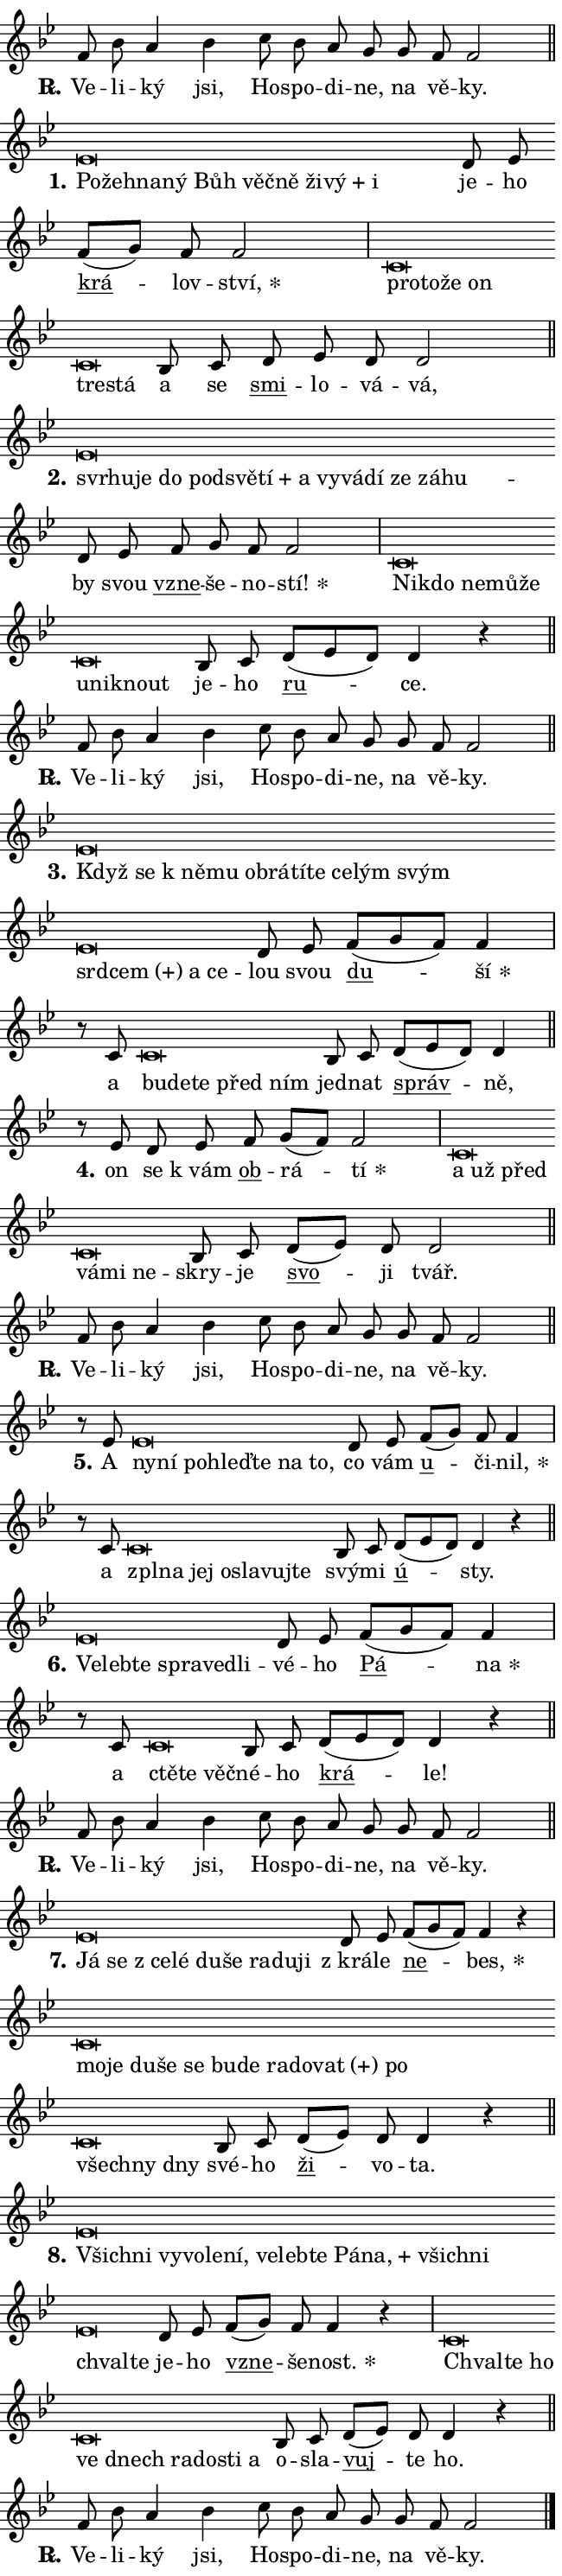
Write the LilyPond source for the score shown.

\version "2.24.0"
\header { tagline = "" }
\paper {
  indent = 0\cm
  top-margin = 0\cm
  right-margin = 0.13\cm % to fit lyric hyphens
  bottom-margin = 0\cm
  left-margin = 0\cm
  paper-width = 11\cm
  page-breaking = #ly:one-page-breaking
  system-system-spacing.basic-distance = #11
  score-system-spacing.basic-distance = #11
  ragged-last = ##f
}


%% Author: Thomas Morley
%% https://lists.gnu.org/archive/html/lilypond-user/2020-05/msg00002.html
#(define (line-position grob)
"Returns position of @var[grob} in current system:
   @code{'start}, if at first time-step
   @code{'end}, if at last time-step
   @code{'middle} otherwise
"
  (let* ((col (ly:item-get-column grob))
         (ln (ly:grob-object col 'left-neighbor))
         (rn (ly:grob-object col 'right-neighbor))
         (col-to-check-left (if (ly:grob? ln) ln col))
         (col-to-check-right (if (ly:grob? rn) rn col))
         (break-dir-left
           (and
             (ly:grob-property col-to-check-left 'non-musical #f)
             (ly:item-break-dir col-to-check-left)))
         (break-dir-right
           (and
             (ly:grob-property col-to-check-right 'non-musical #f)
             (ly:item-break-dir col-to-check-right))))
        (cond ((eqv? 1 break-dir-left) 'start)
              ((eqv? -1 break-dir-right) 'end)
              (else 'middle))))

#(define (tranparent-at-line-position vctor)
  (lambda (grob)
  "Relying on @code{line-position} select the relevant enry from @var{vctor}.
Used to determine transparency,"
    (case (line-position grob)
      ((end) (not (vector-ref vctor 0)))
      ((middle) (not (vector-ref vctor 1)))
      ((start) (not (vector-ref vctor 2))))))

noteHeadBreakVisibility =
#(define-music-function (break-visibility)(vector?)
"Makes @code{NoteHead}s transparent relying on @var{break-visibility}"
#{
  \override NoteHead.transparent =
    #(tranparent-at-line-position break-visibility)
#})

#(define delete-ledgers-for-transparent-note-heads
  (lambda (grob)
    "Reads whether a @code{NoteHead} is transparent.
If so this @code{NoteHead} is removed from @code{'note-heads} from
@var{grob}, which is supposed to be @code{LedgerLineSpanner}.
As a result ledgers are not printed for this @code{NoteHead}"
    (let* ((nhds-array (ly:grob-object grob 'note-heads))
           (nhds-list
             (if (ly:grob-array? nhds-array)
                 (ly:grob-array->list nhds-array)
                 '()))
           ;; Relies on the transparent-property being done before
           ;; Staff.LedgerLineSpanner.after-line-breaking is executed.
           ;; This is fragile ...
           (to-keep
             (remove
               (lambda (nhd)
                 (ly:grob-property nhd 'transparent #f))
               nhds-list)))
      ;; TODO find a better method to iterate over grob-arrays, similiar
      ;; to filter/remove etc for lists
      ;; For now rebuilt from scratch
      (set! (ly:grob-object grob 'note-heads)  '())
      (for-each
        (lambda (nhd)
          (ly:pointer-group-interface::add-grob grob 'note-heads nhd))
        to-keep))))

squashNotes = {
  \override NoteHead.X-extent = #'(-0.2 . 0.2)
  \override NoteHead.Y-extent = #'(-0.75 . 0)
  \override NoteHead.stencil =
    #(lambda (grob)
       (let ((pos (ly:grob-property grob 'staff-position)))
         (begin
           (if (< pos -7) (display "ERROR: Lower brevis then expected\n") (display ""))
           (if (<= pos -6) ly:text-interface::print ly:note-head::print))))
}
unSquashNotes = {
  \revert NoteHead.X-extent
  \revert NoteHead.Y-extent
  \revert NoteHead.stencil
}

hideNotes = \noteHeadBreakVisibility #begin-of-line-visible
unHideNotes = \noteHeadBreakVisibility #all-visible

% work-around for resetting accidentals
% https://lilypond.org/doc/v2.23/Documentation/notation/displaying-rhythms#unmetered-music
cadenzaMeasure = {
  \cadenzaOff
  \partial 1024 s1024
  \cadenzaOn
}

#(define-markup-command (accent layout props text) (markup?)
  "Underline accented syllable"
  (interpret-markup layout props
    #{\markup \override #'(offset . 4.3) \underline { #text }#}))

responsum = \markup \concat {
  "R" \hspace #-1.05 \path #0.1 #'((moveto 0 0.07) (lineto 0.9 0.8)) \hspace #0.05 "."
}

spaceSize = #0.6828661417322834 % exact space size for TeX Gyre Schola

\layout {
  \context {
    \Staff
    \remove "Time_signature_engraver"
    \override LedgerLineSpanner.after-line-breaking = #delete-ledgers-for-transparent-note-heads
  }
  \context {
    \Lyrics {
      \override LyricSpace.minimum-distance = \spaceSize
      \override LyricText.font-name = #"TeX Gyre Schola"
      \override LyricText.font-size = 1
      \override StanzaNumber.font-name = #"TeX Gyre Schola Bold"
      \override StanzaNumber.font-size = 1
    }
  }
  \context {
    \Score 
    \override NoteHead.text =
      #(lambda (grob) 
        (let ((pos (ly:grob-property grob 'staff-position)))
          #{\markup {
            \combine
              \halign #-0.55 \raise #(if (= pos -6) 0 0.5) \override #'(thickness . 2) \draw-line #'(3.2 . 0)
              \musicglyph "noteheads.sM1"
          }#}))
  }
}

% magnetic-lyrics.ily
%
%   written by
%     Jean Abou Samra <jean@abou-samra.fr>
%     Werner Lemberg <wl@gnu.org>
%
%   adapted by
%     Jiri Hon <jiri.hon@gmail.com>
%
% Version 2022-Apr-15

% https://www.mail-archive.com/lilypond-user@gnu.org/msg149350.html

#(define (Left_hyphen_pointer_engraver context)
   "Collect syllable-hyphen-syllable occurrences in lyrics and store
them in properties.  This engraver only looks to the left.  For
example, if the lyrics input is @code{foo -- bar}, it does the
following.

@itemize @bullet
@item
Set the @code{text} property of the @code{LyricHyphen} grob between
@q{foo} and @q{bar} to @code{foo}.

@item
Set the @code{left-hyphen} property of the @code{LyricText} grob with
text @q{foo} to the @code{LyricHyphen} grob between @q{foo} and
@q{bar}.
@end itemize

Use this auxiliary engraver in combination with the
@code{lyric-@/text::@/apply-@/magnetic-@/offset!} hook."
   (let ((hyphen #f)
         (text #f))
     (make-engraver
      (acknowledgers
       ((lyric-syllable-interface engraver grob source-engraver)
        (set! text grob)))
      (end-acknowledgers
       ((lyric-hyphen-interface engraver grob source-engraver)
        ;(when (not (grob::has-interface grob 'lyric-space-interface))
          (set! hyphen grob)));)
      ((stop-translation-timestep engraver)
       (when (and text hyphen)
         (ly:grob-set-object! text 'left-hyphen hyphen))
       (set! text #f)
       (set! hyphen #f)))))

#(define (lyric-text::apply-magnetic-offset! grob)
   "If the space between two syllables is less than the value in
property @code{LyricText@/.details@/.squash-threshold}, move the right
syllable to the left so that it gets concatenated with the left
syllable.

Use this function as a hook for
@code{LyricText@/.after-@/line-@/breaking} if the
@code{Left_@/hyphen_@/pointer_@/engraver} is active."
   (let ((hyphen (ly:grob-object grob 'left-hyphen #f)))
     (when hyphen
       (let ((left-text (ly:spanner-bound hyphen LEFT)))
         (when (grob::has-interface left-text 'lyric-syllable-interface)
           (let* ((common (ly:grob-common-refpoint grob left-text X))
                  (this-x-ext (ly:grob-extent grob common X))
                  (left-x-ext
                   (begin
                     ;; Trigger magnetism for left-text.
                     (ly:grob-property left-text 'after-line-breaking)
                     (ly:grob-extent left-text common X)))
                  ;; `delta` is the gap width between two syllables.
                  (delta (- (interval-start this-x-ext)
                            (interval-end left-x-ext)))
                  (details (ly:grob-property grob 'details))
                  (threshold (assoc-get 'squash-threshold details 0.2)))
             (when (< delta threshold)
               (let* (;; We have to manipulate the input text so that
                      ;; ligatures crossing syllable boundaries are not
                      ;; disabled.  For languages based on the Latin
                      ;; script this is essentially a beautification.
                      ;; However, for non-Western scripts it can be a
                      ;; necessity.
                      (lt (ly:grob-property left-text 'text))
                      (rt (ly:grob-property grob 'text))
                      (is-space (grob::has-interface hyphen 'lyric-space-interface))
                      (space (if is-space " " ""))
                      (extra-delta (if is-space spaceSize 0))
                      ;; Append new syllable.
                      (ltrt-space (if (and (string? lt) (string? rt))
                                (string-append lt space rt)
                                (make-concat-markup (list lt space rt))))
                      ;; Right-align `ltrt` to the right side.
                      (ltrt-space-markup (grob-interpret-markup
                               grob
                               (make-translate-markup
                                (cons (interval-length this-x-ext) 0)
                                (make-right-align-markup ltrt-space)))))
                 (begin
                   ;; Don't print `left-text`.
                   (ly:grob-set-property! left-text 'stencil #f)
                   ;; Set text and stencil (which holds all collected
                   ;; syllables so far) and shift it to the left.
                   (ly:grob-set-property! grob 'text ltrt-space)
                   (ly:grob-set-property! grob 'stencil ltrt-space-markup)
                   (ly:grob-translate-axis! grob (- (- delta extra-delta)) X))))))))))


#(define (lyric-hyphen::displace-bounds-first grob)
   ;; Make very sure this callback isn't triggered too early.
   (let ((left (ly:spanner-bound grob LEFT))
         (right (ly:spanner-bound grob RIGHT)))
     (ly:grob-property left 'after-line-breaking)
     (ly:grob-property right 'after-line-breaking)
     (ly:lyric-hyphen::print grob)))

squashThreshold = #0.4

\layout {
  \context {
    \Lyrics
    \consists #Left_hyphen_pointer_engraver
    \override LyricText.after-line-breaking =
      #lyric-text::apply-magnetic-offset!
    \override LyricHyphen.stencil = #lyric-hyphen::displace-bounds-first
    \override LyricText.details.squash-threshold = \squashThreshold
    \override LyricHyphen.minimum-distance = 0
    \override LyricHyphen.minimum-length = \squashThreshold
  }
}

squashText = \override LyricText.details.squash-threshold = 9999
unSquashText = \override LyricText.details.squash-threshold = \squashThreshold

leftText = \override LyricText.self-alignment-X = #LEFT
unLeftText = \revert LyricText.self-alignment-X

starOffset = #(lambda (grob) 
                (let ((x_offset (ly:self-alignment-interface::aligned-on-x-parent grob)))
                  (if (= x_offset 0) 0 (+ x_offset 1.2))))

star = #(define-music-function (syllable)(string?)
"Append star separator at the end of a syllable"
#{
  \once \override LyricText.X-offset = #starOffset
  \lyricmode { \markup {
    #syllable
    \override #'((font-name . "TeX Gyre Schola Bold")) \hspace #0.2 \lower #0.65 \larger "*"
  } }
#})

starAccent = #(define-music-function (syllable)(string?)
"Append star separator at the end of a syllable and make accent"
#{
  \once \override LyricText.X-offset = #starOffset
  \lyricmode { \markup {
    \accent #syllable
    \override #'((font-name . "TeX Gyre Schola Bold")) \hspace #0.2 \lower #0.65 \larger "*"
  } }
#})

breath = #(define-music-function (syllable)(string?)
"Append breathing indicator at the end of a syllable"
#{
  \lyricmode { \markup { #syllable "+" } }
#})

optionalBreath = #(define-music-function (syllable)(string?)
"Append optional breathing indicator at the end of a syllable"
#{
  \lyricmode { \markup { #syllable "(+)" } }
#})


\score {
    <<
        \new Voice = "melody" { \cadenzaOn \key bes \major \relative { f'8 bes a4 bes \bar "" c8 bes a g \bar "" g f f2 \cadenzaMeasure \bar "||" \break } }
        \new Lyrics \lyricsto "melody" { \lyricmode { \set stanza = \responsum
Ve -- li -- ký jsi, Ho -- spo -- di -- ne, na vě -- ky. } }
    >>
    \layout {}
}

\score {
    <<
        \new Voice = "melody" { \cadenzaOn \key bes \major \relative { \squashNotes es'\breve*1/16 \hideNotes \breve*1/16 \bar "" \breve*1/16 \bar "" \breve*1/16 \bar "" \breve*1/16 \bar "" \breve*1/16 \bar "" \breve*1/16 \bar "" \breve*1/16 \bar "" \breve*1/16 \breve*1/16 \bar "" \unHideNotes \unSquashNotes d8 es \bar "" f[( g)] f f2 \cadenzaMeasure \bar "|" \squashNotes c\breve*1/16 \hideNotes \breve*1/16 \bar "" \breve*1/16 \bar "" \breve*1/16 \bar "" \breve*1/16 \breve*1/16 \bar "" \unHideNotes \unSquashNotes bes8 c \bar "" d es d d2 \cadenzaMeasure \bar "||" \break } }
        \new Lyrics \lyricsto "melody" { \lyricmode { \set stanza = "1."
\leftText Po -- \squashText žeh -- na -- ný Bůh věč -- ně ži -- \breath "vý" i \unLeftText \unSquashText je -- ho \markup \accent krá -- lov -- \star ství, \leftText pro -- \squashText to -- že on tre -- stá \unLeftText \unSquashText a se \markup \accent smi -- lo -- vá -- vá, } }
    >>
    \layout {}
}

\score {
    <<
        \new Voice = "melody" { \cadenzaOn \key bes \major \relative { \squashNotes es'\breve*1/16 \hideNotes \breve*1/16 \bar "" \breve*1/16 \bar "" \breve*1/16 \bar "" \breve*1/16 \bar "" \breve*1/16 \bar "" \breve*1/16 \bar "" \breve*1/16 \bar "" \breve*1/16 \bar "" \breve*1/16 \bar "" \breve*1/16 \bar "" \breve*1/16 \bar "" \breve*1/16 \breve*1/16 \bar "" \unHideNotes \unSquashNotes d8 es \bar "" f g f f2 \cadenzaMeasure \bar "|" \squashNotes c\breve*1/16 \hideNotes \breve*1/16 \bar "" \breve*1/16 \bar "" \breve*1/16 \bar "" \breve*1/16 \bar "" \breve*1/16 \bar "" \breve*1/16 \breve*1/16 \bar "" \unHideNotes \unSquashNotes bes8 c \bar "" d[( es d)] d4 r \cadenzaMeasure \bar "||" \break } }
        \new Lyrics \lyricsto "melody" { \lyricmode { \set stanza = "2."
\leftText svr -- \squashText hu -- je do pod -- svě -- \breath "tí" a vy -- vá -- dí ze zá -- hu -- \unLeftText \unSquashText by svou \markup \accent vzne -- še -- no -- \star stí! \leftText Ni -- \squashText kdo ne -- mů -- že u -- nik -- nout \unLeftText \unSquashText je -- ho \markup \accent ru -- ce. } }
    >>
    \layout {}
}

\score {
    <<
        \new Voice = "melody" { \cadenzaOn \key bes \major \relative { f'8 bes a4 bes \bar "" c8 bes a g \bar "" g f f2 \cadenzaMeasure \bar "||" \break } }
        \new Lyrics \lyricsto "melody" { \lyricmode { \set stanza = \responsum
Ve -- li -- ký jsi, Ho -- spo -- di -- ne, na vě -- ky. } }
    >>
    \layout {}
}

\score {
    <<
        \new Voice = "melody" { \cadenzaOn \key bes \major \relative { \squashNotes es'\breve*1/16 \hideNotes \breve*1/16 \bar "" \breve*1/16 \bar "" \breve*1/16 \bar "" \breve*1/16 \bar "" \breve*1/16 \bar "" \breve*1/16 \bar "" \breve*1/16 \bar "" \breve*1/16 \bar "" \breve*1/16 \bar "" \breve*1/16 \bar "" \breve*1/16 \bar "" \breve*1/16 \bar "" \breve*1/16 \breve*1/16 \bar "" \unHideNotes \unSquashNotes d8 es \bar "" f[( g f)] f4 \cadenzaMeasure \bar "|" r8 c8 \squashNotes c\breve*1/16 \hideNotes \breve*1/16 \bar "" \breve*1/16 \bar "" \breve*1/16 \breve*1/16 \bar "" \unHideNotes \unSquashNotes bes8 c \bar "" d[( es d)] d4 \cadenzaMeasure \bar "||" \break } }
        \new Lyrics \lyricsto "melody" { \lyricmode { \set stanza = "3."
\leftText Když \squashText se "k ně" -- mu ob -- rá -- tí -- te ce -- lým svým srd -- \optionalBreath cem a ce -- \unLeftText \unSquashText lou svou \markup \accent du -- \star ší a \leftText bu -- \squashText de -- te před ním \unLeftText \unSquashText jed -- nat \markup \accent správ -- ně, } }
    >>
    \layout {}
}

\score {
    <<
        \new Voice = "melody" { \cadenzaOn \key bes \major \relative { r8 es'8 d8 es \bar "" f g[( f)] f2 \cadenzaMeasure \bar "|" \squashNotes c\breve*1/16 \hideNotes \breve*1/16 \bar "" \breve*1/16 \bar "" \breve*1/16 \bar "" \breve*1/16 \breve*1/16 \bar "" \unHideNotes \unSquashNotes bes8 c \bar "" d[( es)] d d2 \cadenzaMeasure \bar "||" \break } }
        \new Lyrics \lyricsto "melody" { \lyricmode { \set stanza = "4."
on se "k vám" \markup \accent ob -- rá -- \star tí \leftText a \squashText už před vá -- mi ne -- \unLeftText \unSquashText skry -- je \markup \accent svo -- ji tvář. } }
    >>
    \layout {}
}

\score {
    <<
        \new Voice = "melody" { \cadenzaOn \key bes \major \relative { f'8 bes a4 bes \bar "" c8 bes a g \bar "" g f f2 \cadenzaMeasure \bar "||" \break } }
        \new Lyrics \lyricsto "melody" { \lyricmode { \set stanza = \responsum
Ve -- li -- ký jsi, Ho -- spo -- di -- ne, na vě -- ky. } }
    >>
    \layout {}
}

\score {
    <<
        \new Voice = "melody" { \cadenzaOn \key bes \major \relative { r8 es'8 \squashNotes es\breve*1/16 \hideNotes \breve*1/16 \bar "" \breve*1/16 \bar "" \breve*1/16 \bar "" \breve*1/16 \bar "" \breve*1/16 \breve*1/16 \bar "" \unHideNotes \unSquashNotes d8 es \bar "" f[( g)] f f4 \cadenzaMeasure \bar "|" r8 c8 \squashNotes c\breve*1/16 \hideNotes \breve*1/16 \bar "" \breve*1/16 \bar "" \breve*1/16 \bar "" \breve*1/16 \bar "" \breve*1/16 \breve*1/16 \bar "" \unHideNotes \unSquashNotes bes8 c \bar "" d[( es d)] d4 r \cadenzaMeasure \bar "||" \break } }
        \new Lyrics \lyricsto "melody" { \lyricmode { \set stanza = "5."
A \leftText ny -- \squashText ní po -- hleď -- te na to, \unLeftText \unSquashText co vám \markup \accent u -- či -- \star nil, a \leftText zpl -- \squashText na jej o -- sla -- vuj -- te \unLeftText \unSquashText svý -- mi \markup \accent ú -- sty. } }
    >>
    \layout {}
}

\score {
    <<
        \new Voice = "melody" { \cadenzaOn \key bes \major \relative { \squashNotes es'\breve*1/16 \hideNotes \breve*1/16 \bar "" \breve*1/16 \bar "" \breve*1/16 \bar "" \breve*1/16 \breve*1/16 \bar "" \unHideNotes \unSquashNotes d8 es \bar "" f[( g f)] f4 \cadenzaMeasure \bar "|" r8 c8 \squashNotes c\breve*1/16 \hideNotes \breve*1/16 \breve*1/16 \bar "" \unHideNotes \unSquashNotes bes8 c \bar "" d[( es d)] d4 r \cadenzaMeasure \bar "||" \break } }
        \new Lyrics \lyricsto "melody" { \lyricmode { \set stanza = "6."
\leftText Ve -- \squashText leb -- te spra -- ve -- dli -- \unLeftText \unSquashText vé -- ho \markup \accent Pá -- \star na a \leftText ctě -- \squashText te věč -- \unLeftText \unSquashText né -- ho \markup \accent krá -- le! } }
    >>
    \layout {}
}

\score {
    <<
        \new Voice = "melody" { \cadenzaOn \key bes \major \relative { f'8 bes a4 bes \bar "" c8 bes a g \bar "" g f f2 \cadenzaMeasure \bar "||" \break } }
        \new Lyrics \lyricsto "melody" { \lyricmode { \set stanza = \responsum
Ve -- li -- ký jsi, Ho -- spo -- di -- ne, na vě -- ky. } }
    >>
    \layout {}
}

\score {
    <<
        \new Voice = "melody" { \cadenzaOn \key bes \major \relative { \squashNotes es'\breve*1/16 \hideNotes \breve*1/16 \bar "" \breve*1/16 \bar "" \breve*1/16 \bar "" \breve*1/16 \bar "" \breve*1/16 \bar "" \breve*1/16 \bar "" \breve*1/16 \breve*1/16 \bar "" \unHideNotes \unSquashNotes d8 es \bar "" f[( g f)] f4 r \cadenzaMeasure \bar "|" \squashNotes c\breve*1/16 \hideNotes \breve*1/16 \bar "" \breve*1/16 \bar "" \breve*1/16 \bar "" \breve*1/16 \bar "" \breve*1/16 \bar "" \breve*1/16 \bar "" \breve*1/16 \bar "" \breve*1/16 \bar "" \breve*1/16 \bar "" \breve*1/16 \bar "" \breve*1/16 \bar "" \breve*1/16 \breve*1/16 \bar "" \unHideNotes \unSquashNotes bes8 c \bar "" d[( es)] d d4 r \cadenzaMeasure \bar "||" \break } }
        \new Lyrics \lyricsto "melody" { \lyricmode { \set stanza = "7."
\leftText Já \squashText se "z ce" -- lé du -- še ra -- du -- ji \unLeftText \unSquashText "z krá" -- le \markup \accent ne -- \star bes, \leftText mo -- \squashText je du -- še se bu -- de ra -- do -- \optionalBreath vat po všech -- ny dny \unLeftText \unSquashText své -- ho \markup \accent ži -- vo -- ta. } }
    >>
    \layout {}
}

\score {
    <<
        \new Voice = "melody" { \cadenzaOn \key bes \major \relative { \squashNotes es'\breve*1/16 \hideNotes \breve*1/16 \bar "" \breve*1/16 \bar "" \breve*1/16 \bar "" \breve*1/16 \bar "" \breve*1/16 \bar "" \breve*1/16 \bar "" \breve*1/16 \bar "" \breve*1/16 \bar "" \breve*1/16 \bar "" \breve*1/16 \bar "" \breve*1/16 \bar "" \breve*1/16 \bar "" \breve*1/16 \breve*1/16 \bar "" \unHideNotes \unSquashNotes d8 es \bar "" f[( g)] f f4 r \cadenzaMeasure \bar "|" \squashNotes c\breve*1/16 \hideNotes \breve*1/16 \bar "" \breve*1/16 \bar "" \breve*1/16 \bar "" \breve*1/16 \bar "" \breve*1/16 \bar "" \breve*1/16 \bar "" \breve*1/16 \breve*1/16 \bar "" \unHideNotes \unSquashNotes bes8 c \bar "" d[( es)] d d4 r \cadenzaMeasure \bar "||" \break } }
        \new Lyrics \lyricsto "melody" { \lyricmode { \set stanza = "8."
\leftText Všich -- \squashText ni vy -- vo -- le -- ní, ve -- leb -- te Pá -- \breath "na," všich -- ni chval -- te \unLeftText \unSquashText je -- ho \markup \accent vzne -- še -- \star nost. \leftText Chval -- \squashText te ho ve dnech ra -- do -- sti a \unLeftText \unSquashText o -- sla -- \markup \accent vuj -- te ho. } }
    >>
    \layout {}
}

\score {
    <<
        \new Voice = "melody" { \cadenzaOn \key bes \major \relative { f'8 bes a4 bes \bar "" c8 bes a g \bar "" g f f2 \cadenzaMeasure \bar "||" \break } \bar "|." }
        \new Lyrics \lyricsto "melody" { \lyricmode { \set stanza = \responsum
Ve -- li -- ký jsi, Ho -- spo -- di -- ne, na vě -- ky. } }
    >>
    \layout {}
}
